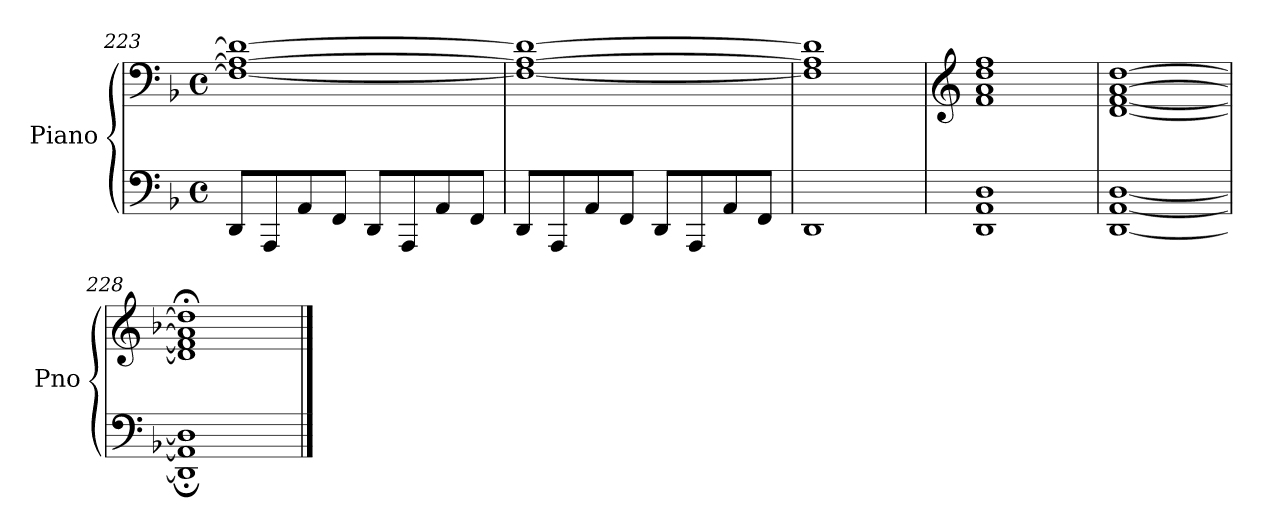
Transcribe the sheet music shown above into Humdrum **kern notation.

**kern	**kern
*part1	*part1
*staff2	*staff1
*I"Piano	*
*I'Pno	*
!!LO:PB:g=z
*clefF4	*clefF4
*k[b-]	*k[b-]
*M4/4	*M4/4
*met(c)	*met(c)
=223	=223
*^	*
1ryy	8DD/L	1F_ 1A_ 1d_
.	8AAA/	.
.	8AA/	.
.	8FF/J	.
.	8DD/L	.
.	8AAA/	.
.	8AA/	.
.	8FF/J	.
=224	=224	=224
1ryy	8DD/L	1F_ 1A_ 1d_
.	8AAA/	.
.	8AA/	.
.	8FF/J	.
.	8DD/L	.
.	8AAA/	.
.	8AA/	.
.	8FF/J	.
=225	=225	=225
1ryy	1DD	1F] 1A] 1d]
=226	=226	=226
*	*	*clefG2
1ryy	1DD 1AA 1D	1f 1a 1dd 1ff
=227	=227	=227
1ryy	[1DD [1AA [1D	[1d [1f [1a [1dd
=228	=228	=228
1ryy	1DD];< 1AA];< 1D];<	1d];< 1f];< 1a];< 1dd];<
*v	*v	*
==	==
*-	*-
